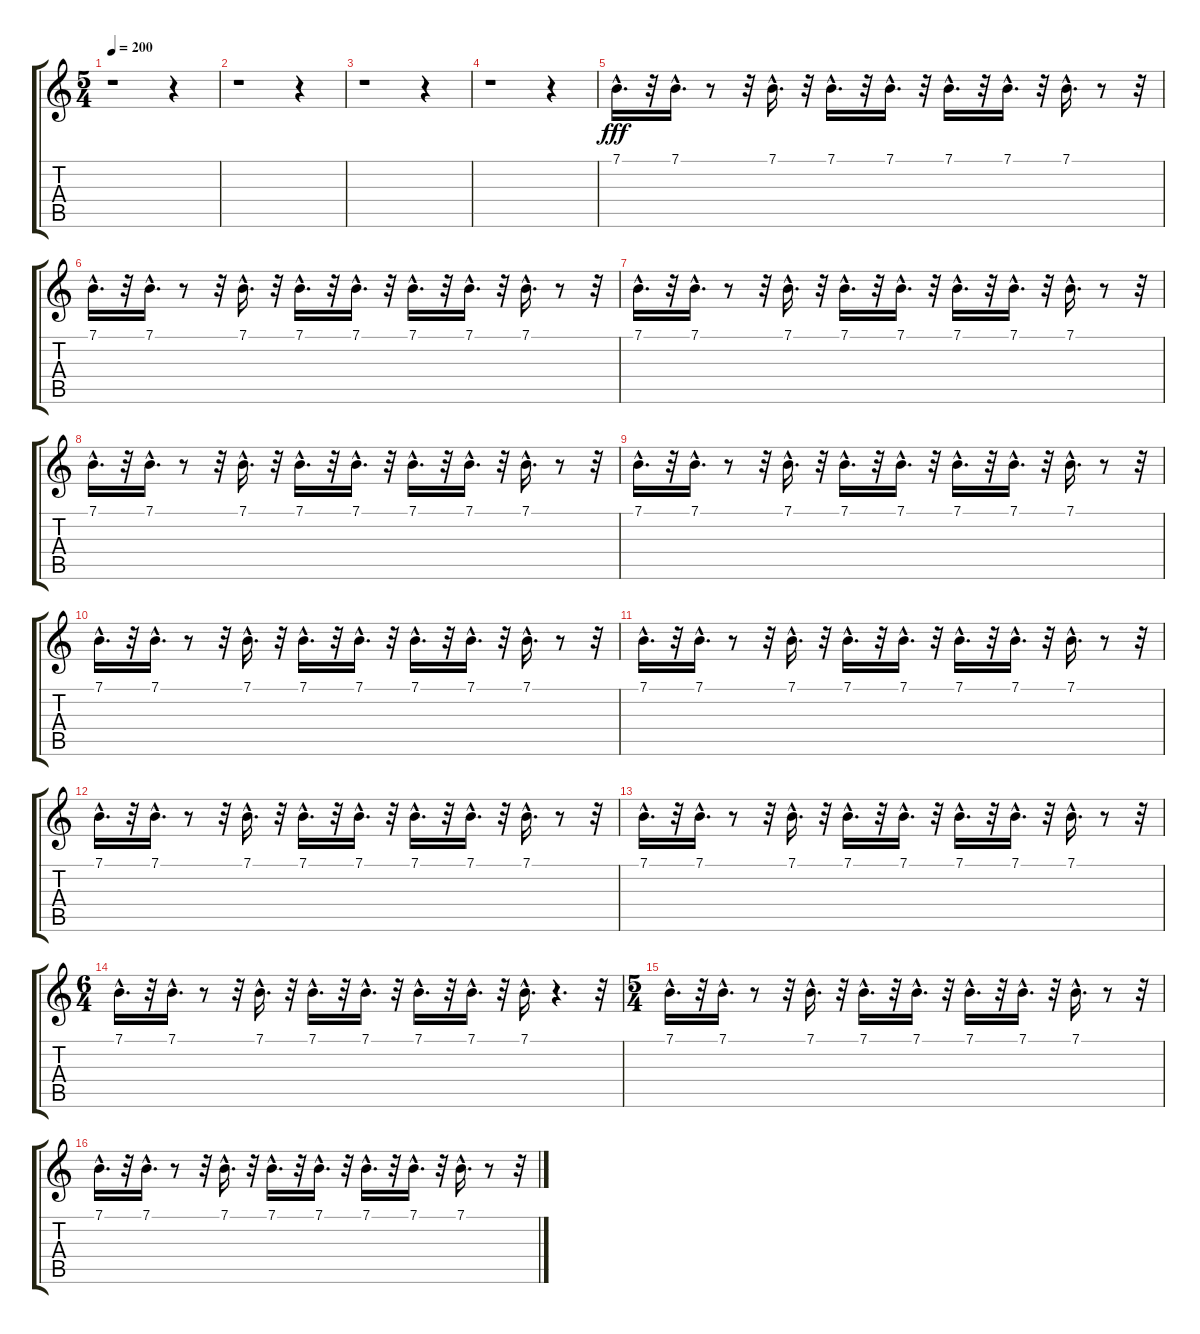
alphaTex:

\track "" {instrument seashore}
\staff {score tabs}
\tuning (E4 B3 G3 D3 A2 E2) {hide}
\ts (5 4)
\tempo 200
\clef g2
\ks c
r.1{dy fff instrument seashore} r.4 |
r.1 r.4 |
r.1 r.4 |
r.1 r.4 |
7.1{hac}.16{d} r.32 7.1{hac}.16{d} r.8 r.32 7.1{hac}.16{d} r.32 7.1{hac}.16{d} r.32 7.1{hac}.16{d} r.32 7.1{hac}.16{d} r.32 7.1{hac}.16{d} r.32 7.1{hac}.16{d} r.8 r.32 |
7.1{hac}.16{d} r.32 7.1{hac}.16{d} r.8 r.32 7.1{hac}.16{d} r.32 7.1{hac}.16{d} r.32 7.1{hac}.16{d} r.32 7.1{hac}.16{d} r.32 7.1{hac}.16{d} r.32 7.1{hac}.16{d} r.8 r.32 |
7.1{hac}.16{d} r.32 7.1{hac}.16{d} r.8 r.32 7.1{hac}.16{d} r.32 7.1{hac}.16{d} r.32 7.1{hac}.16{d} r.32 7.1{hac}.16{d} r.32 7.1{hac}.16{d} r.32 7.1{hac}.16{d} r.8 r.32 |
7.1{hac}.16{d} r.32 7.1{hac}.16{d} r.8 r.32 7.1{hac}.16{d} r.32 7.1{hac}.16{d} r.32 7.1{hac}.16{d} r.32 7.1{hac}.16{d} r.32 7.1{hac}.16{d} r.32 7.1{hac}.16{d} r.8 r.32 |
7.1{hac}.16{d} r.32 7.1{hac}.16{d} r.8 r.32 7.1{hac}.16{d} r.32 7.1{hac}.16{d} r.32 7.1{hac}.16{d} r.32 7.1{hac}.16{d} r.32 7.1{hac}.16{d} r.32 7.1{hac}.16{d} r.8 r.32 |
7.1{hac}.16{d} r.32 7.1{hac}.16{d} r.8 r.32 7.1{hac}.16{d} r.32 7.1{hac}.16{d} r.32 7.1{hac}.16{d} r.32 7.1{hac}.16{d} r.32 7.1{hac}.16{d} r.32 7.1{hac}.16{d} r.8 r.32 |
7.1{hac}.16{d} r.32 7.1{hac}.16{d} r.8 r.32 7.1{hac}.16{d} r.32 7.1{hac}.16{d} r.32 7.1{hac}.16{d} r.32 7.1{hac}.16{d} r.32 7.1{hac}.16{d} r.32 7.1{hac}.16{d} r.8 r.32 |
7.1{hac}.16{d} r.32 7.1{hac}.16{d} r.8 r.32 7.1{hac}.16{d} r.32 7.1{hac}.16{d} r.32 7.1{hac}.16{d} r.32 7.1{hac}.16{d} r.32 7.1{hac}.16{d} r.32 7.1{hac}.16{d} r.8 r.32 |
7.1{hac}.16{d} r.32 7.1{hac}.16{d} r.8 r.32 7.1{hac}.16{d} r.32 7.1{hac}.16{d} r.32 7.1{hac}.16{d} r.32 7.1{hac}.16{d} r.32 7.1{hac}.16{d} r.32 7.1{hac}.16{d} r.8 r.32 |
\ts (6 4)
7.1{hac}.16{d} r.32 7.1{hac}.16{d} r.8 r.32 7.1{hac}.16{d} r.32 7.1{hac}.16{d} r.32 7.1{hac}.16{d} r.32 7.1{hac}.16{d} r.32 7.1{hac}.16{d} r.32 7.1{hac}.16{d} r.4{d} r.32 |
\ts (5 4)
7.1{hac}.16{d} r.32 7.1{hac}.16{d} r.8 r.32 7.1{hac}.16{d} r.32 7.1{hac}.16{d} r.32 7.1{hac}.16{d} r.32 7.1{hac}.16{d} r.32 7.1{hac}.16{d} r.32 7.1{hac}.16{d} r.8 r.32 |
7.1{hac}.16{d} r.32 7.1{hac}.16{d} r.8 r.32 7.1{hac}.16{d} r.32 7.1{hac}.16{d} r.32 7.1{hac}.16{d} r.32 7.1{hac}.16{d} r.32 7.1{hac}.16{d} r.32 7.1{hac}.16{d} r.8 r.32
